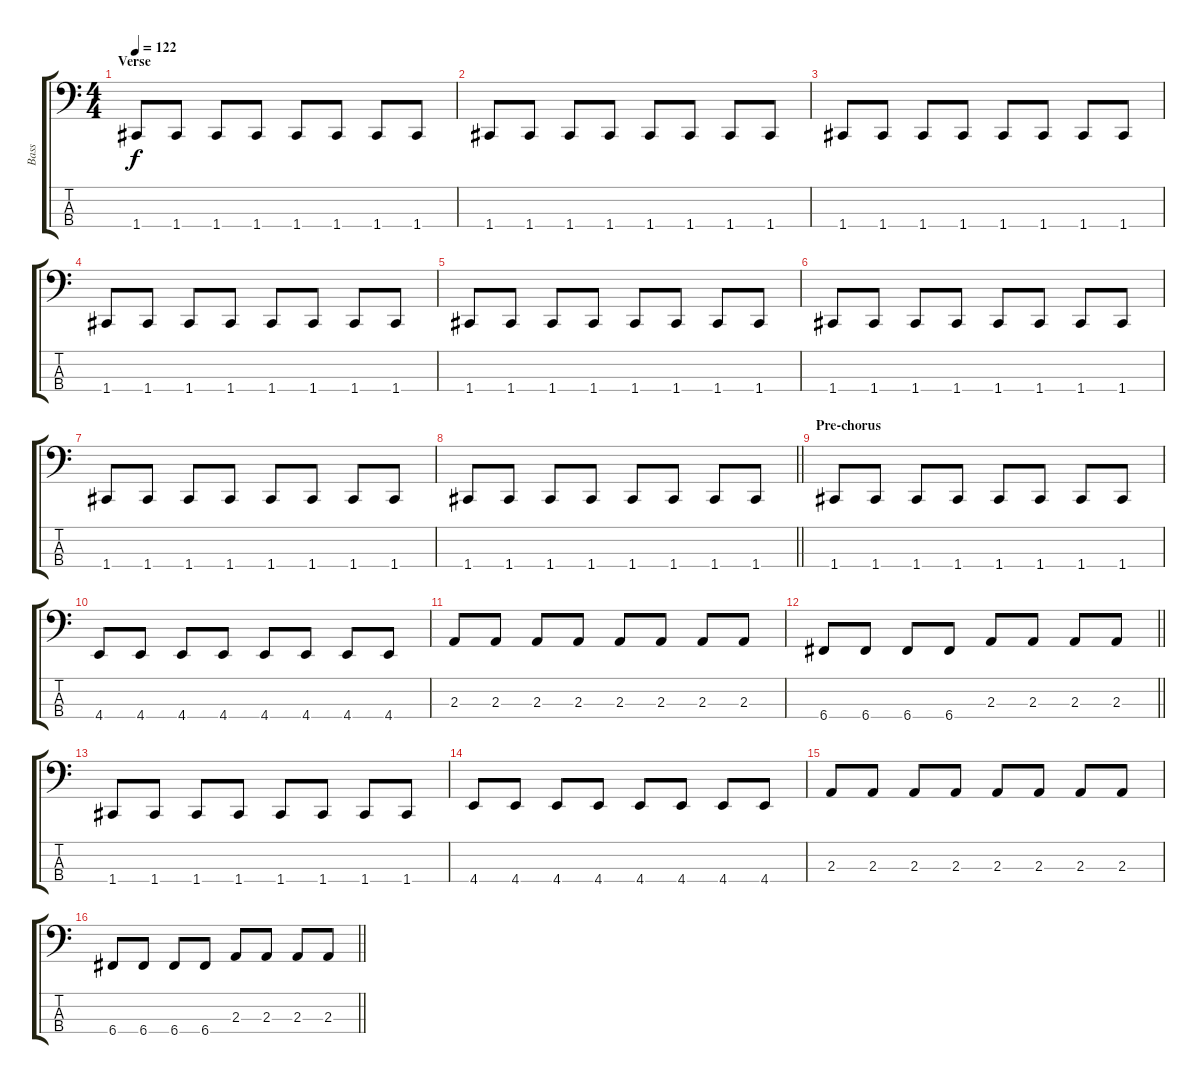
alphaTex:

\track ("Bass" "Bass") {instrument electricbassfinger}
\staff {score tabs}
\tuning (F2 C2 G1 C1) {hide}
\ts (4 4)
\section ("" "Verse")
\tempo 122
\clef f4
\ks c
1.4.8{dy f} 1.4.8 1.4.8 1.4.8 1.4.8 1.4.8 1.4.8 1.4.8 |
1.4.8 1.4.8 1.4.8 1.4.8 1.4.8 1.4.8 1.4.8 1.4.8 |
1.4.8 1.4.8 1.4.8 1.4.8 1.4.8 1.4.8 1.4.8 1.4.8 |
1.4.8 1.4.8 1.4.8 1.4.8 1.4.8 1.4.8 1.4.8 1.4.8 |
1.4.8 1.4.8 1.4.8 1.4.8 1.4.8 1.4.8 1.4.8 1.4.8 |
1.4.8 1.4.8 1.4.8 1.4.8 1.4.8 1.4.8 1.4.8 1.4.8 |
1.4.8 1.4.8 1.4.8 1.4.8 1.4.8 1.4.8 1.4.8 1.4.8 |
\barLineRight lightlight
1.4.8 1.4.8 1.4.8 1.4.8 1.4.8 1.4.8 1.4.8 1.4.8 |
\section ("" "Pre-chorus")
1.4.8 1.4.8 1.4.8 1.4.8 1.4.8 1.4.8 1.4.8 1.4.8 |
4.4.8 4.4.8 4.4.8 4.4.8 4.4.8 4.4.8 4.4.8 4.4.8 |
2.3.8 2.3.8 2.3.8 2.3.8 2.3.8 2.3.8 2.3.8 2.3.8 |
\barLineRight lightlight
6.4.8 6.4.8 6.4.8 6.4.8 2.3.8 2.3.8 2.3.8 2.3.8 |
1.4.8 1.4.8 1.4.8 1.4.8 1.4.8 1.4.8 1.4.8 1.4.8 |
4.4.8 4.4.8 4.4.8 4.4.8 4.4.8 4.4.8 4.4.8 4.4.8 |
2.3.8 2.3.8 2.3.8 2.3.8 2.3.8 2.3.8 2.3.8 2.3.8 |
\barLineRight lightlight
6.4.8 6.4.8 6.4.8 6.4.8 2.3.8 2.3.8 2.3.8 2.3.8
